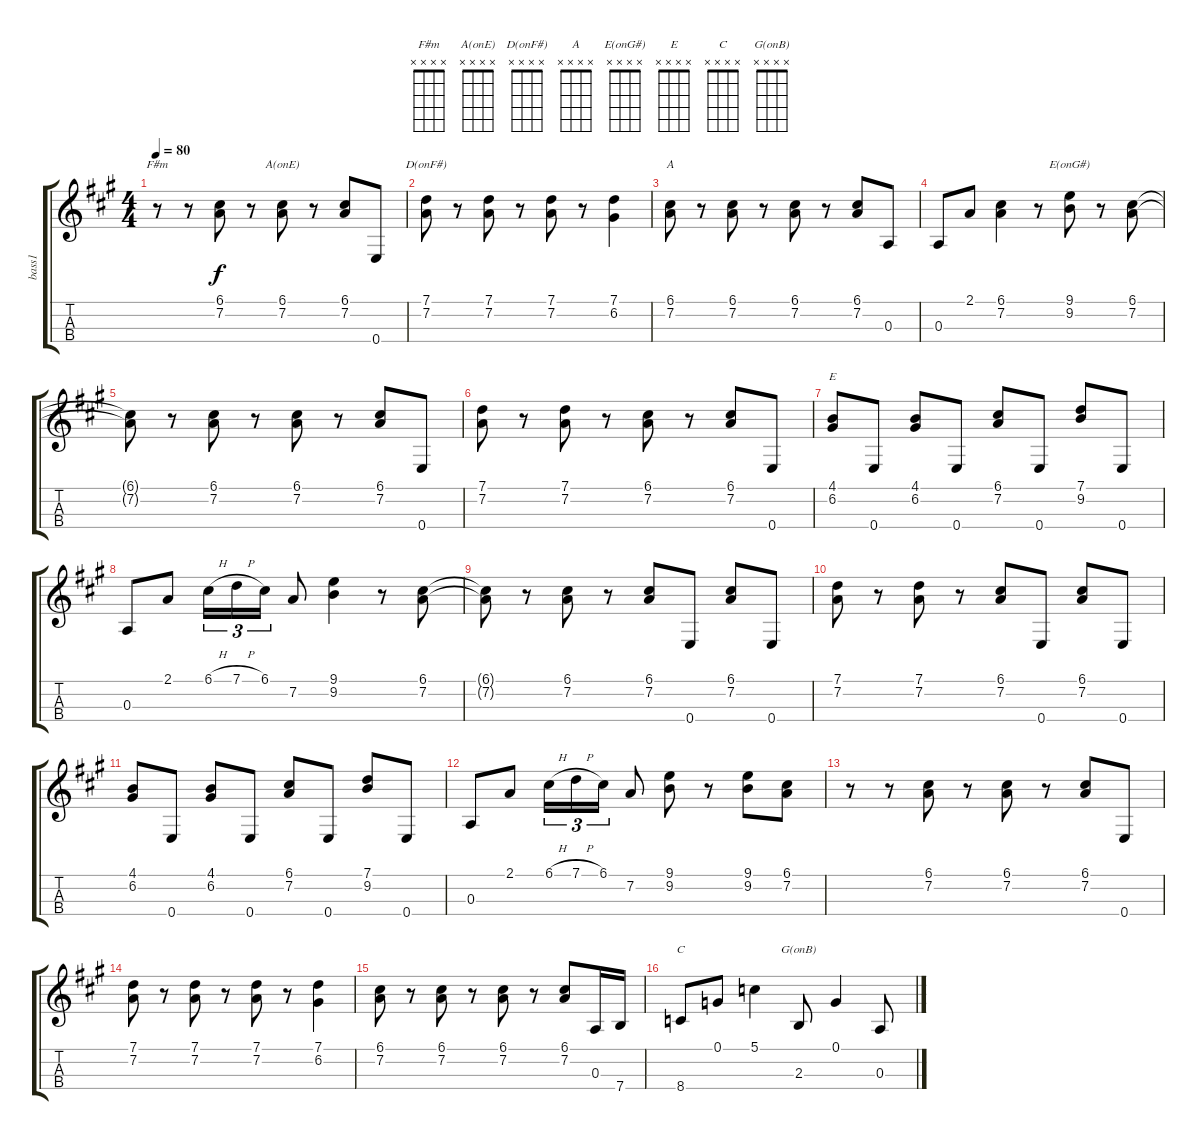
\track ("bass1" "bass1") {instrument electricbassfinger}
\staff {score tabs}
\tuning (G3 D3 A2 E2) {hide}
\chord ("F#m" x x x x)
\chord ("A(onE)" x x x x)
\chord ("D(onF#)" x x x x)
\chord ("A" x x x x)
\chord ("E(onG#)" x x x x)
\chord ("E" x x x x)
\chord ("C" x x x x)
\chord ("G(onB)" x x x x)
\ts (4 4)
\tempo 80
\clef g2
\ks a
r.8{ch "F#m" dy f} r.8 (6.1 7.2).8 r.8 (6.1 7.2).8{ch "A(onE)"} r.8 (6.1 7.2).8 0.4.8 |
(7.1 7.2).8{ch "D(onF#)"} r.8 (7.1 7.2).8 r.8 (7.1 7.2).8 r.8 (7.1 6.2).4 |
(6.1 7.2).8{ch "A"} r.8 (6.1 7.2).8 r.8 (6.1 7.2).8 r.8 (6.1 7.2).8 0.3.8 |
0.3.8 2.1.8 (6.1 7.2).4 r.8 (9.1 9.2).8{ch "E(onG#)"} r.8 (6.1 7.2).8 |
(6.1{t} 7.2{t}).8 r.8 (6.1 7.2).8 r.8 (6.1 7.2).8 r.8 (6.1 7.2).8 0.4.8 |
(7.1 7.2).8 r.8 (7.1 7.2).8 r.8 (6.1 7.2).8 r.8 (6.1 7.2).8 0.4.8 |
(4.1 6.2).8{ch "E"} 0.4.8 (4.1 6.2).8 0.4.8 (6.1 7.2).8 0.4.8 (7.1 9.2).8 0.4.8 |
0.3.8 2.1.8 6.1{h}.16{tu (3 2)} 7.1{h}.16{tu (3 2)} 6.1.16{tu (3 2)} 7.2.8 (9.1 9.2).4 r.8 (6.1 7.2).8 |
(6.1{t} 7.2{t}).8 r.8 (6.1 7.2).8 r.8 (6.1 7.2).8 0.4.8 (6.1 7.2).8 0.4.8 |
(7.1 7.2).8 r.8 (7.1 7.2).8 r.8 (6.1 7.2).8 0.4.8 (6.1 7.2).8 0.4.8 |
(4.1 6.2).8 0.4.8 (4.1 6.2).8 0.4.8 (6.1 7.2).8 0.4.8 (7.1 9.2).8 0.4.8 |
0.3.8 2.1.8 6.1{h}.16{tu (3 2)} 7.1{h}.16{tu (3 2)} 6.1.16{tu (3 2)} 7.2.8 (9.1 9.2).8 r.8 (9.1 9.2).8 (6.1 7.2).8 |
r.8 r.8 (6.1 7.2).8 r.8 (6.1 7.2).8 r.8 (6.1 7.2).8 0.4.8 |
(7.1 7.2).8 r.8 (7.1 7.2).8 r.8 (7.1 7.2).8 r.8 (7.1 6.2).4 |
(6.1 7.2).8 r.8 (6.1 7.2).8 r.8 (6.1 7.2).8 r.8 (6.1 7.2).8 0.3.16 7.4.16 |
8.4.8{ch "C"} 0.1.8 5.1.4 2.3.8{ch "G(onB)"} 0.1.4 0.3.8
